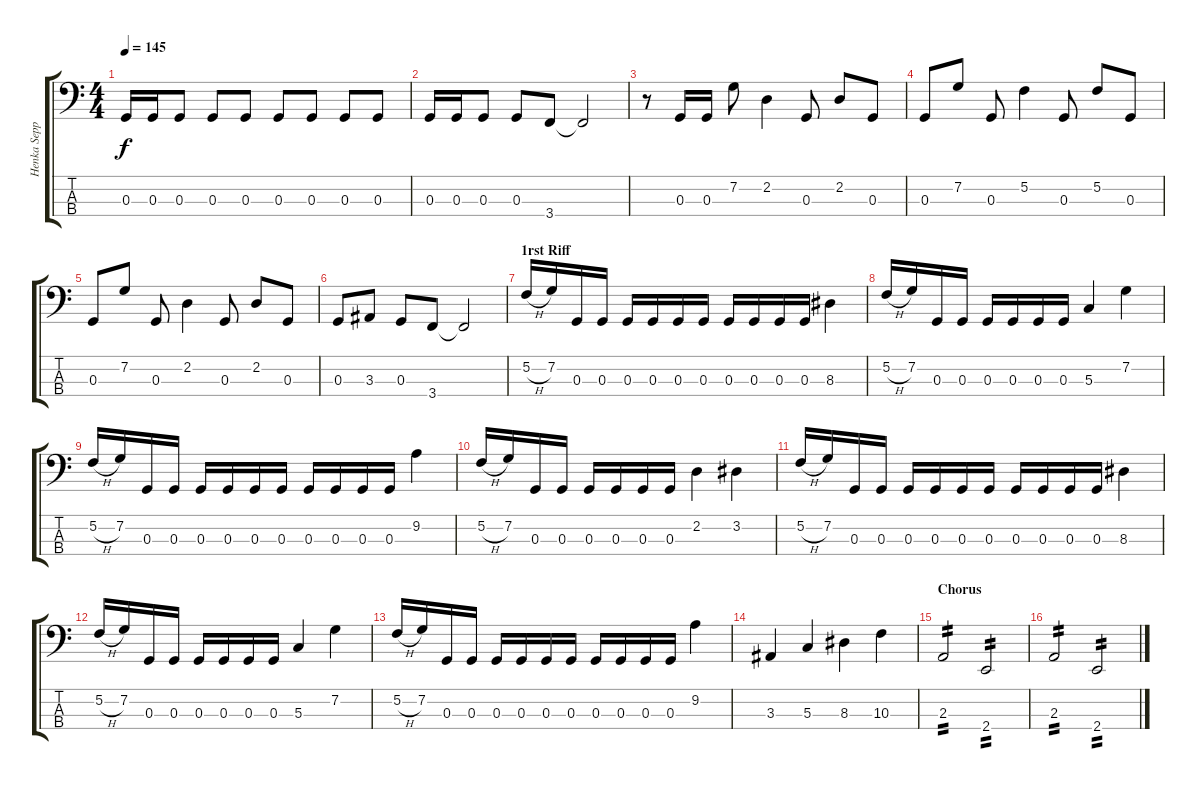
\track ("Henka Seppäla" "Henka Sepp") {instrument electricbasspick}
\staff {score tabs}
\tuning (F2 C2 G1 D1) {hide}
\ts (4 4)
\tempo 145
\clef f4
\ks c
0.3.16{dy f} 0.3.16 0.3.8 0.3.8 0.3.8 0.3.8 0.3.8 0.3.8 0.3.8 |
0.3.16 0.3.16 0.3.8 0.3.8 3.4.8 3.4{t}.2 |
r.8 0.3.16 0.3.16 7.2.8 2.2.4 0.3.8 2.2.8 0.3.8 |
0.3.8 7.2.8 0.3.8 5.2.4 0.3.8 5.2.8 0.3.8 |
0.3.8 7.2.8 0.3.8 2.2.4 0.3.8 2.2.8 0.3.8 |
0.3.8 3.3.8 0.3.8 3.4.8 3.4{t}.2 |
\section ("" "1rst Riff")
5.2{h}.16 7.2.16 0.3.16 0.3.16 0.3.16 0.3.16 0.3.16 0.3.16 0.3.16 0.3.16 0.3.16 0.3.16 8.3.4 |
5.2{h}.16 7.2.16 0.3.16 0.3.16 0.3.16 0.3.16 0.3.16 0.3.16 5.3.4 7.2.4 |
5.2{h}.16 7.2.16 0.3.16 0.3.16 0.3.16 0.3.16 0.3.16 0.3.16 0.3.16 0.3.16 0.3.16 0.3.16 9.2.4 |
5.2{h}.16 7.2.16 0.3.16 0.3.16 0.3.16 0.3.16 0.3.16 0.3.16 2.2.4 3.2.4 |
5.2{h}.16 7.2.16 0.3.16 0.3.16 0.3.16 0.3.16 0.3.16 0.3.16 0.3.16 0.3.16 0.3.16 0.3.16 8.3.4 |
5.2{h}.16 7.2.16 0.3.16 0.3.16 0.3.16 0.3.16 0.3.16 0.3.16 5.3.4 7.2.4 |
5.2{h}.16 7.2.16 0.3.16 0.3.16 0.3.16 0.3.16 0.3.16 0.3.16 0.3.16 0.3.16 0.3.16 0.3.16 9.2.4 |
3.3.4 5.3.4 8.3.4 10.3.4 |
\section ("" "Chorus")
2.3.2{tp 2} 2.4.2{tp 2} |
2.3.2{tp 2} 2.4.2{tp 2}
